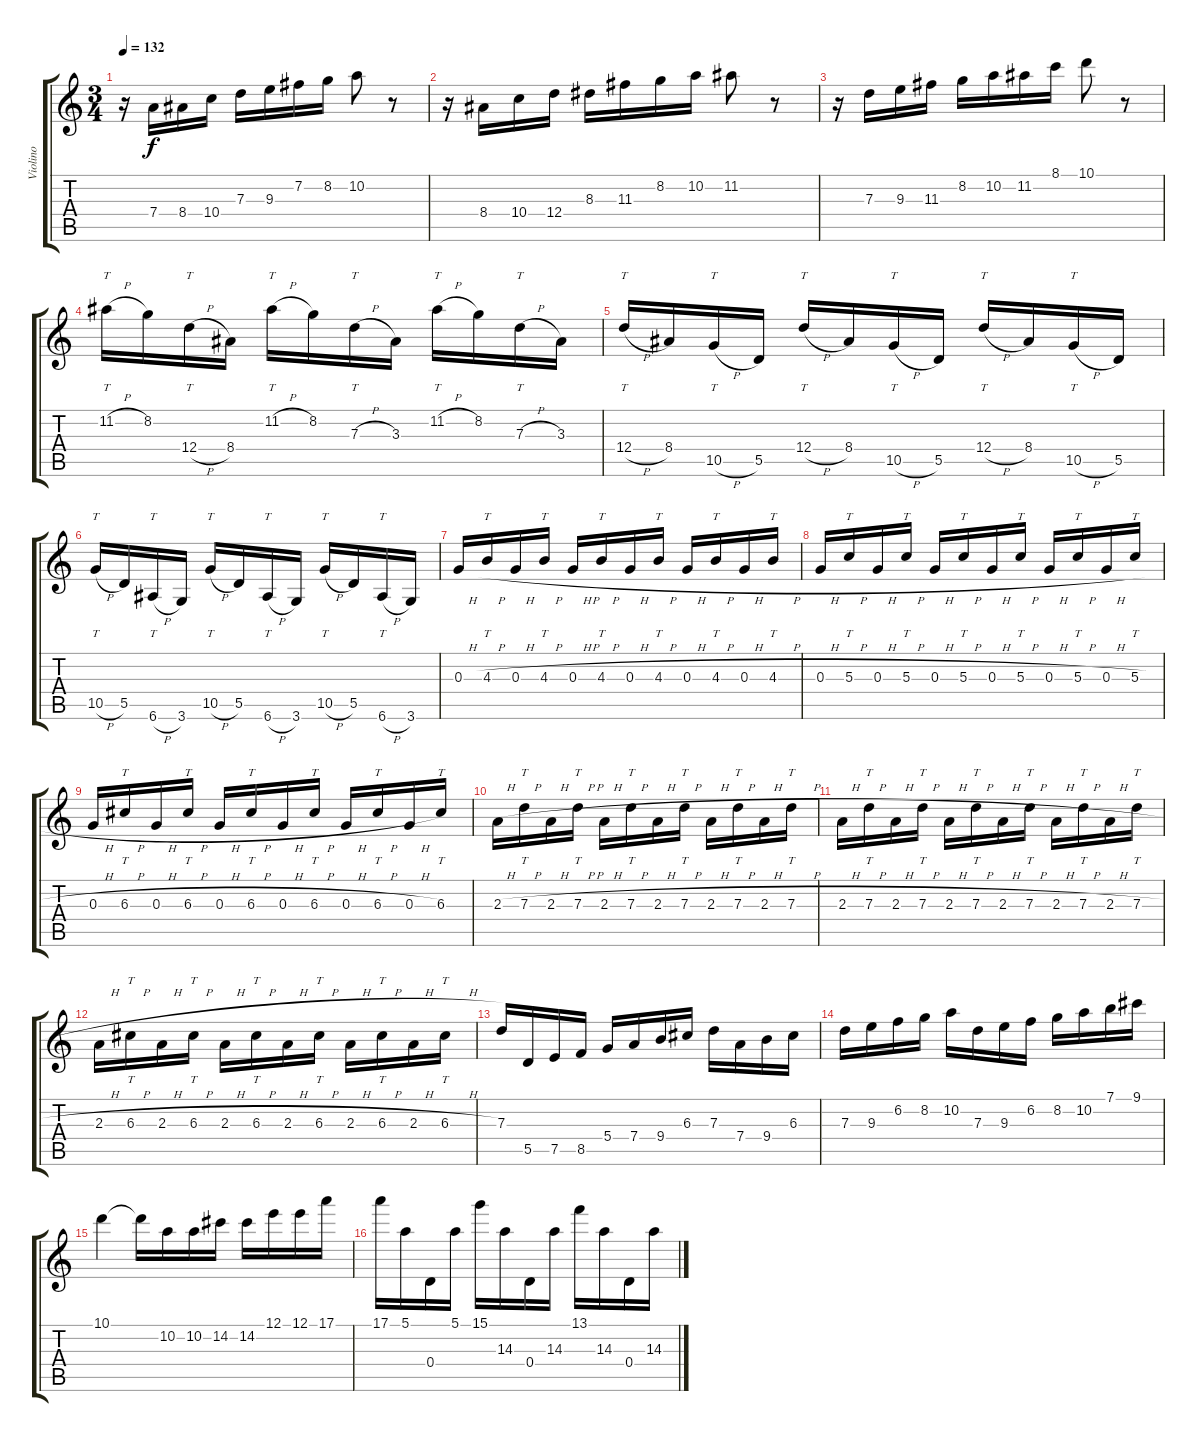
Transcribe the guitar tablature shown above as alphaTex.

\track ("Violino" "Violino") {instrument distortionguitar}
\staff {score tabs}
\tuning (E4 B3 G3 D3 A2 E2) {hide}
\ts (3 4)
\tempo 132
\clef g2
\ks c
r.16{dy f} 7.4.16 8.4.16 10.4.16 7.3.16 9.3.16 7.2.16 8.2.16 10.2.8 r.8 |
r.16 8.4.16 10.4.16 12.4.16 8.3.16 11.3.16 8.2.16 10.2.16 11.2.8 r.8 |
r.16 7.3.16 9.3.16 11.3.16 8.2.16 10.2.16 11.2.16 8.1.16 10.1.8 r.8 |
11.2{h}.16{tt} 8.2.16 12.4{h}.16{tt} 8.4.16 11.2{h}.16{tt} 8.2.16 7.3{h}.16{tt} 3.3.16 11.2{h}.16{tt} 8.2.16 7.3{h}.16{tt} 3.3.16 |
12.4{h}.16{tt} 8.4.16 10.5{h}.16{tt} 5.5.16 12.4{h}.16{tt} 8.4.16 10.5{h}.16{tt} 5.5.16 12.4{h}.16{tt} 8.4.16 10.5{h}.16{tt} 5.5.16 |
10.5{h}.16{tt} 5.5.16 6.6{h}.16{tt} 3.6.16 10.5{h}.16{tt} 5.5.16 6.6{h}.16{tt} 3.6.16 10.5{h}.16{tt} 5.5.16 6.6{h}.16{tt} 3.6.16 |
0.3{h}.16 4.3{h}.16{tt} 0.3{h}.16 4.3{h}.16{tt} 0.3{h}.16 4.3{h}.16{tt} 0.3{h}.16 4.3{h}.16{tt} 0.3{h}.16 4.3{h}.16{tt} 0.3{h}.16 4.3{h}.16{tt} |
0.3{h}.16 5.3{h}.16{tt} 0.3{h}.16 5.3{h}.16{tt} 0.3{h}.16 5.3{h}.16{tt} 0.3{h}.16 5.3{h}.16{tt} 0.3{h}.16 5.3{h}.16{tt} 0.3{h}.16 5.3{h}.16{tt} |
0.3{h}.16 6.3{h}.16{tt} 0.3{h}.16 6.3{h}.16{tt} 0.3{h}.16 6.3{h}.16{tt} 0.3{h}.16 6.3{h}.16{tt} 0.3{h}.16 6.3{h}.16{tt} 0.3{h}.16 6.3.16{tt} |
2.3{h}.16 7.3{h}.16{tt} 2.3{h}.16 7.3{h}.16{tt} 2.3{h}.16 7.3{h}.16{tt} 2.3{h}.16 7.3{h}.16{tt} 2.3{h}.16 7.3{h}.16{tt} 2.3{h}.16 7.3{h}.16{tt} |
2.3{h}.16 7.3{h}.16{tt} 2.3{h}.16 7.3{h}.16{tt} 2.3{h}.16 7.3{h}.16{tt} 2.3{h}.16 7.3{h}.16{tt} 2.3{h}.16 7.3{h}.16{tt} 2.3{h}.16 7.3{h}.16{tt} |
2.3{h}.16 6.3{h}.16{tt} 2.3{h}.16 6.3{h}.16{tt} 2.3{h}.16 6.3{h}.16{tt} 2.3{h}.16 6.3{h}.16{tt} 2.3{h}.16 6.3{h}.16{tt} 2.3{h}.16 6.3{h}.16{tt} |
7.3.16 5.5.16 7.5.16 8.5.16 5.4.16 7.4.16 9.4.16 6.3.16 7.3.16 7.4.16 9.4.16 6.3.16 |
7.3.16 9.3.16 6.2.16 8.2.16 10.2.16 7.3.16 9.3.16 6.2.16 8.2.16 10.2.16 7.1.16 9.1.16 |
10.1.4 10.1{t}.16 10.2.16 10.2.16 14.2.16 14.2.16 12.1.16 12.1.16 17.1.16 |
17.1.16 5.1.16 0.4.16 5.1.16 15.1.16 14.3.16 0.4.16 14.3.16 13.1.16 14.3.16 0.4.16 14.3.16
